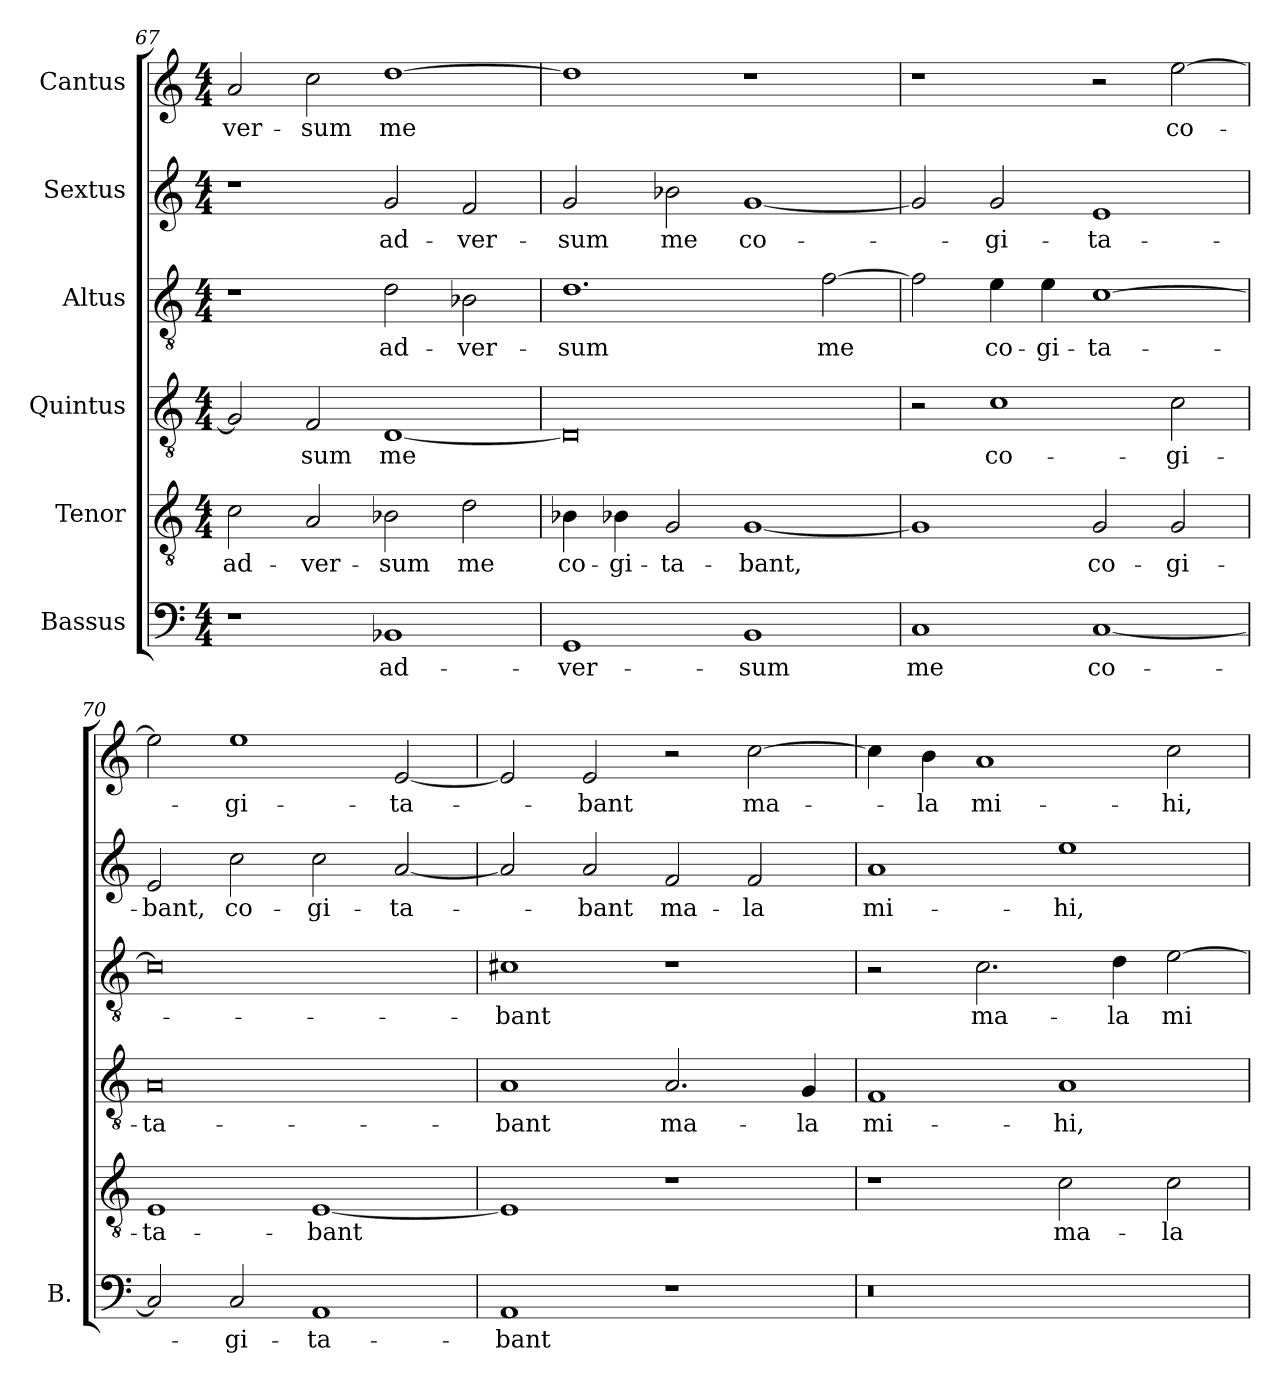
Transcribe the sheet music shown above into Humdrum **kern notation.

**kern	**text	**kern	**text	**kern	**text	**kern	**text	**kern	**text	**kern	**text
*part6	*part6	*part5	*part5	*part4	*part4	*part3	*part3	*part2	*part2	*part1	*part1
*staff6	*staff6	*staff5	*staff5	*staff4	*staff4	*staff3	*staff3	*staff2	*staff2	*staff1	*staff1
*I"Bassus	*	*I"Tenor	*	*I"Quintus	*	*I"Altus	*	*I"Sextus	*	*I"Cantus	*
*I'B.	*	*	*	*	*	*	*	*	*	*	*
*clefF4	*	*clefGv2	*	*clefGv2	*	*clefGv2	*	*clefG2	*	*clefG2	*
*k[]	*	*k[]	*	*k[]	*	*k[]	*	*k[]	*	*k[]	*
*C:	*	*C:	*	*C:	*	*C:	*	*C:	*	*C:	*
*M4/4	*	*M4/4	*	*M4/4	*	*M4/4	*	*M4/4	*	*M4/4	*
=67	=67	=67	=67	=67	=67	=67	=67	=67	=67	=67	=67
1r	.	2c\	ad-	2G/]	.	1r	.	1r	.	2a/	-ver-
.	.	2A/	-ver-	2F/	-sum	.	.	.	.	2cc\	-sum
1BB-X/	ad-	2B-X\	-sum	[1D/	me	2d\	ad-	2g/	ad-	[1dd\	me
.	.	2d\	me	.	.	2B-X\	-ver-	2f/	-ver-	.	.
=68	=68	=68	=68	=68	=68	=68	=68	=68	=68	=68	=68
1GG/	-ver-	4B-X\	co-	0D/]	.	1.d\	-sum	2g/	-sum	1dd\]	.
.	.	4B-X\	-gi-	.	.	.	.	.	.	.	.
.	.	2G/	-ta-	.	.	.	.	2b-X\	me	.	.
1BB/	-sum	[1G/	-bant,	.	.	.	.	[1g/	co-	1r	.
.	.	.	.	.	.	[2f\	me	.	.	.	.
=69	=69	=69	=69	=69	=69	=69	=69	=69	=69	=69	=69
1C/	me	1G/]	.	2r	.	2f\]	.	2g/]	.	1r	.
.	.	.	.	1c\	co-	4e\	co-	2g/	-gi-	.	.
.	.	.	.	.	.	4e\	-gi-	.	.	.	.
[1C/	co-	2G/	co-	.	.	[1c\	-ta-	1e/	-ta-	2r	.
.	.	2G/	-gi-	2c\	-gi-	.	.	.	.	[2ee\	co-
=70	=70	=70	=70	=70	=70	=70	=70	=70	=70	=70	=70
2C/]	.	1E/	-ta-	0A/	-ta-	0c\]	.	2e/	-bant,	2ee\]	.
2C/	-gi-	.	.	.	.	.	.	2cc\	co-	1ee\	-gi-
1AA/	-ta-	[1E/	-bant	.	.	.	.	2cc\	-gi-	.	.
.	.	.	.	.	.	.	.	[2a/	-ta-	[2e/	-ta-
=71	=71	=71	=71	=71	=71	=71	=71	=71	=71	=71	=71
1AA/	-bant	1E/]	.	1A/	-bant	1c#X\	-bant	2a/]	.	2e/]	.
.	.	.	.	.	.	.	.	2a/	-bant	2e/	-bant
1r	.	1r	.	2.A/	ma-	1r	.	2f/	ma-	2r	.
.	.	.	.	.	.	.	.	2f/	-la	[2cc\	ma-
.	.	.	.	4G/	-la	.	.	.	.	.	.
=72	=72	=72	=72	=72	=72	=72	=72	=72	=72	=72	=72
!LO:N:vis=0	!	!	!	!	!	!	!	!	!	!	!
1r	.	1r	.	1F/	mi-	2r	.	1a/	mi-	4cc\]	.
.	.	.	.	.	.	.	.	.	.	4b\	-la
.	.	.	.	.	.	2.c\	ma-	.	.	1a/	mi-
1ryy	.	2c\	ma-	1A/	-hi,	.	.	1ee\	-hi,	.	.
.	.	.	.	.	.	4d\	-la	.	.	.	.
.	.	2c\	-la	.	.	[2e\	mi-	.	.	2cc\	-hi,
=	=	=	=	=	=	=	=	=	=	=	=
*-	*-	*-	*-	*-	*-	*-	*-	*-	*-	*-	*-
